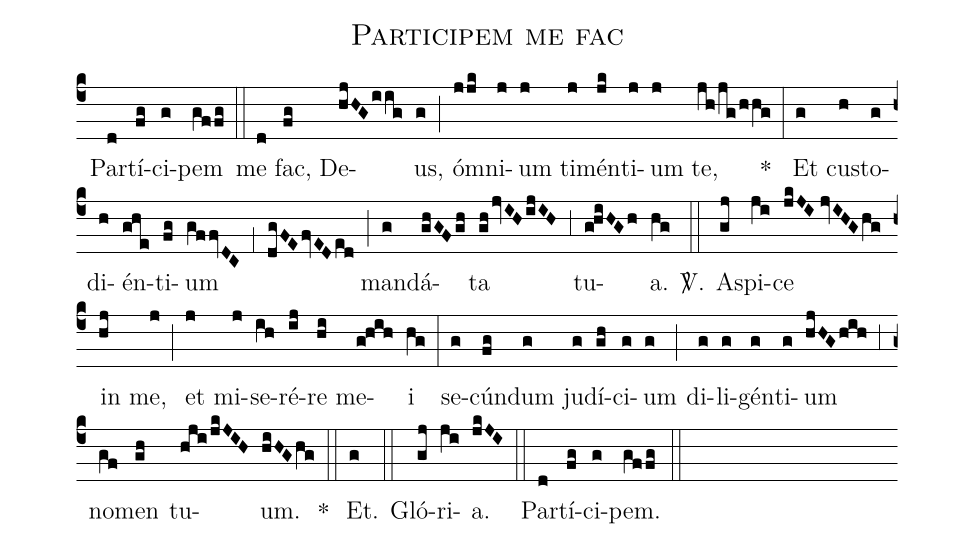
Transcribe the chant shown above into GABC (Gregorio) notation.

name:Participem me fac;
office-part:Responsorium;
mode:8;
%%
(c4) () Par(d)tí(fg)ci(g)pem(gffg) (::) me(d) fac,(fg) De(hjHG/iig)us,(g) (;) ó(jjk)mni(j)um(j) ti(j)mén(jk)ti(j)um(j) te,(jh/jg/hhg) *(:) Et(g) cu(h)sto(g)di(h)én(ghe)ti(fg)um(gffvDC) (;1) (dgFE/fvED/ed) (;) man(g)dá(ghGF/gh)ta(gh/jvIH/ijIH) (;3) tu(g!hiHGh)a.(hg) <sp>V/</sp>.(::) A(gj)spi(ji)ce(jkJI//jvIHG/hg) in(hj) me,(j) (;) et(j) mi(j)se(ih)ré(ij)re(hi) me(g!hih)i(hg) (:) se(g)cún(fg)dum(g) ju(g)dí(gh)ci(g)um(g) (;) di(g)li(g)gén(g)ti(g)um(hjHG/hih) (;3) no(gf)men(gh) tu(hji/jkJIH)um.(hiHG/hg) *(::) Et.(g) (::) Gló(gj)ri(ji)a.(jkJI) (::) Par(d)tí(fg)ci(g)pem.(gffg) (::)
